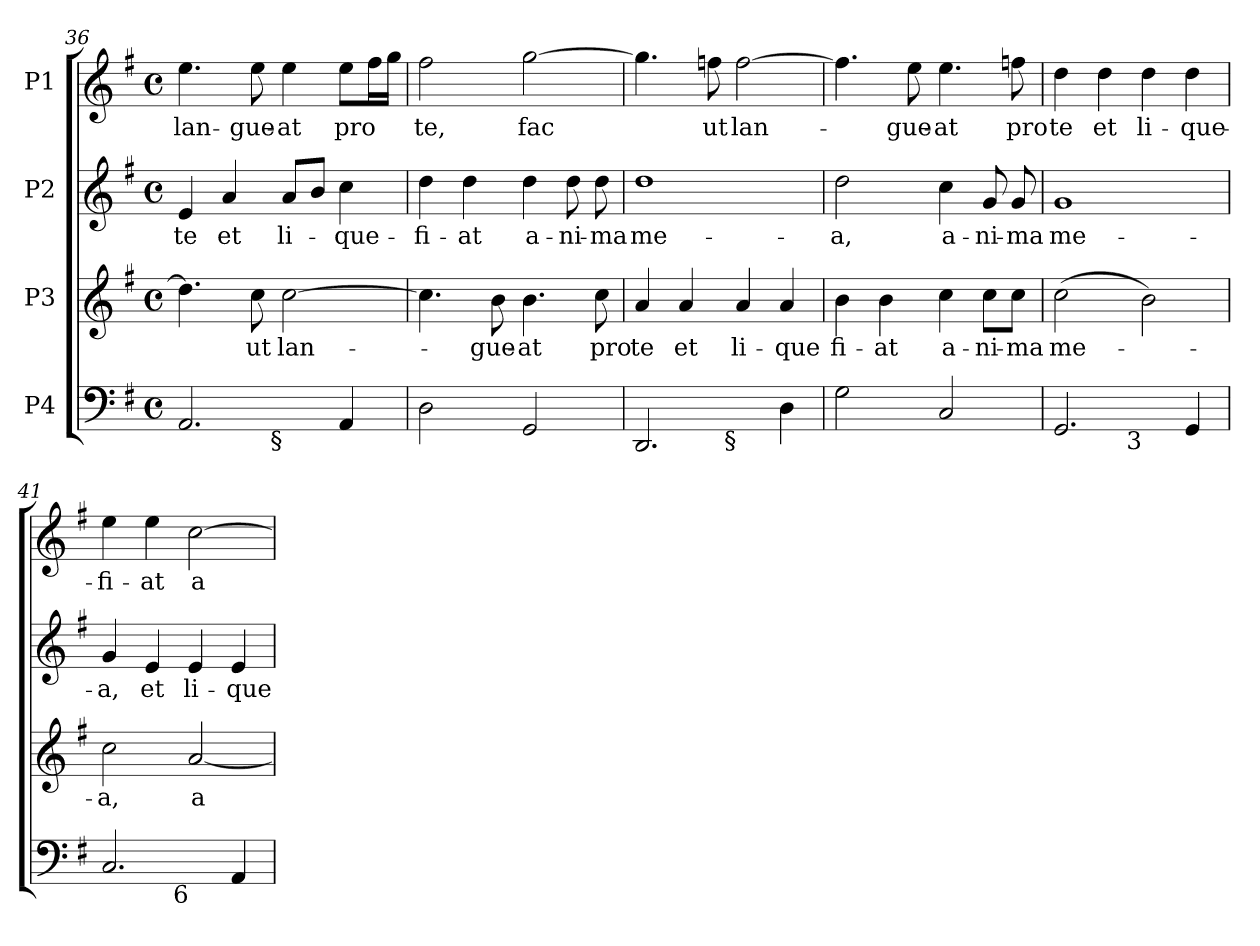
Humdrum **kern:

**kern	**kern	**text	**kern	**text	**kern	**text
*part4	*part3	*part3	*part2	*part2	*part1	*part1
*staff4	*staff3	*staff3	*staff2	*staff2	*staff1	*staff1
*I"P4	*I"P3	*	*I"P2	*	*I"P1	*
*clefF4	*clefG2	*	*clefG2	*	*clefG2	*
*k[f#]	*k[f#]	*	*k[f#]	*	*k[f#]	*
*G:	*G:	*	*G:	*	*G:	*
*M4/4	*M4/4	*	*M4/4	*	*M4/4	*
*met(c)	*met(c)	*	*met(c)	*	*met(c)	*
=36	=36	=36	=36	=36	=36	=36
!	!	!	!	!LO:LY:b:color=#000000	!	!
!LO:TX:b:rj:t=4	!	!	!	!	!	!
!	!	!	!	!	!	!LO:LY:b:color=#000000
*^	*	*	*	*	*	*
2.AAi/	2ryy	4.ddi\]	.	4ei/	te	4.eei\	lan-
!	!	!	!	!	!LO:LY:b:color=#000000	!	!
.	.	.	.	4ai/	et	.	.
!	!	!	!LO:LY:b:color=#000000	!	!	!	!
!	!	!	!	!	!	!	!LO:LY:b:color=#000000
.	.	8cci\	ut	.	.	8eei\	-gue-
!	!	!	!LO:LY:b:color=#000000	!	!	!	!
!	!	!	!	!	!LO:LY:b:color=#000000	!	!
!	!LO:TX:b:rj:t=§	!	!	!	!	!	!
!	!	!	!	!	!	!	!LO:LY:b:color=#000000
.	2ryy	[2cci\	lan-	8ai/L	li-	4eei\	-at
.	.	.	.	8bi/J	.	.	.
!	!	!	!	!	!LO:LY:b:color=#000000	!	!
!	!	!	!	!	!	!	!LO:LY:b:color=#000000
4AAi/	.	.	.	4cci\	-que-	8eei\L	pro
.	.	.	.	.	.	16ff#i\L	.
.	.	.	.	.	.	16ggi\JJ	.
*v	*v	*	*	*	*	*	*
=37	=37	=37	=37	=37	=37	=37
*^	*	*	*	*	*	*
!	!	!	!	!	!LO:LY:b:color=#000000	!	!
*v	*v	*	*	*	*	*	*
*^	*	*	*	*	*	*
!LO:TX:b:rj:t=7	!	!	!	!	!	!	!
!LO:TX:t=#	!	!	!	!	!	!	!
!	!	!	!	!	!	!	!LO:LY:b:color=#000000
*v	*v	*	*	*	*	*	*
2Di\	4.cci\]	.	4ddi\	-fi-	2ff#i\	te,
!	!	!	!	!LO:LY:b:color=#000000	!	!
.	.	.	4ddi\	-at	.	.
!	!	!LO:LY:b:color=#000000	!	!	!	!
.	8bi\	-gue-	.	.	.	.
!	!	!LO:LY:b:color=#000000	!	!	!	!
!	!	!	!	!LO:LY:b:color=#000000	!	!
!	!	!	!	!	!	!LO:LY:b:color=#000000
2GGi/	4.bi\	-at	4ddi\	a-	[2ggi\	fac
!	!	!	!	!LO:LY:b:color=#000000	!	!
.	.	.	8ddi\	-ni-	.	.
!	!	!LO:LY:b:color=#000000	!	!	!	!
!	!	!	!	!LO:LY:b:color=#000000	!	!
.	8cci\	pro	8ddi\	-ma	.	.
!!LO:PB:g=z
=38	=38	=38	=38	=38	=38	=38
!	!	!LO:LY:b:color=#000000	!	!	!	!
!LO:TX:b:rj:t=4	!	!	!	!	!	!
!	!	!	!	!LO:LY:b:color=#000000	!	!
*^	*	*	*	*	*	*
2.DDi/	2ryy	4ai/	te	1ddi	me-	4.ggi\]	.
!	!	!	!LO:LY:b:color=#000000	!	!	!	!
.	.	4ai/	et	.	.	.	.
!	!	!	!	!	!	!	!LO:LY:b:color=#000000
.	.	.	.	.	.	8ffni\	ut
!	!	!	!LO:LY:b:color=#000000	!	!	!	!
!	!LO:TX:b:rj:t=§	!	!	!	!	!	!
!	!	!	!	!	!	!	!LO:LY:b:color=#000000
.	2ryy	4ai/	li-	.	.	[2ffi\	lan-
!	!	!	!LO:LY:b:color=#000000	!	!	!	!
4Di\	.	4ai/	-que	.	.	.	.
*v	*v	*	*	*	*	*	*
=39	=39	=39	=39	=39	=39	=39
*^	*	*	*	*	*	*
!	!	!	!LO:LY:b:color=#000000	!	!	!	!
*v	*v	*	*	*	*	*	*
*^	*	*	*	*	*	*
!LO:TX:b:rj:t=u	!	!	!	!	!	!	!
!	!	!	!	!	!LO:LY:b:color=#000000	!	!
*v	*v	*	*	*	*	*	*
2Gi\	4bi\	fi-	2ddi\	-a,	4.ffi\]	.
!	!	!LO:LY:b:color=#000000	!	!	!	!
.	4bi\	-at	.	.	.	.
!	!	!	!	!	!	!LO:LY:b:color=#000000
.	.	.	.	.	8eei\	-gue-
!	!	!LO:LY:b:color=#000000	!	!	!	!
!	!	!	!	!LO:LY:b:color=#000000	!	!
!	!	!	!	!	!	!LO:LY:b:color=#000000
2Ci/	4cci\	a-	4cci\	a-	4.eei\	-at
!	!	!LO:LY:b:color=#000000	!	!	!	!
!	!	!	!	!LO:LY:b:color=#000000	!	!
.	8cci\L	-ni-	8gi/	-ni-	.	.
!	!	!LO:LY:b:color=#000000	!	!	!	!
!	!	!	!	!LO:LY:b:color=#000000	!	!
!	!	!	!	!	!	!LO:LY:b:color=#000000
.	8cci\J	-ma	8gi/	-ma	8ffi\	pro
=40	=40	=40	=40	=40	=40	=40
!	!	!LO:LY:b:color=#000000	!	!	!	!
!	!	!	!	!LO:LY:b:color=#000000	!	!
!LO:TX:b:rj:t=4	!	!	!	!	!	!
!	!	!	!	!	!	!LO:LY:b:color=#000000
*^	*	*	*	*	*	*
2.GGi/	2ryy	(2cci\	me-	1gi	me-	4ddi\	te
!	!	!	!	!	!	!	!LO:LY:b:color=#000000
.	.	.	.	.	.	4ddi\	et
!	!LO:TX:b:rj:t=3	!	!	!	!	!	!
!	!	!	!	!	!	!	!LO:LY:b:color=#000000
.	2ryy	2bi\)	.	.	.	4ddi\	li-
!	!	!	!	!	!	!	!LO:LY:b:color=#000000
4GGi/	.	.	.	.	.	4ddi\	-que-
=41	=41	=41	=41	=41	=41	=41	=41
!	!	!	!LO:LY:b:color=#000000	!	!	!	!
!	!	!	!	!	!LO:LY:b:color=#000000	!	!
!	!	!	!	!	!	!	!LO:LY:b:color=#000000
2.Ci/	2ryy	2cci\	-a,	4gi/	-a,	4eei\	-fi-
!	!	!	!	!	!LO:LY:b:color=#000000	!	!
!	!	!	!	!	!	!	!LO:LY:b:color=#000000
.	.	.	.	4ei/	et	4eei\	-at
!	!	!	!LO:LY:b:color=#000000	!	!	!	!
!	!	!	!	!	!LO:LY:b:color=#000000	!	!
!	!LO:TX:b:rj:t=6	!	!	!	!	!	!
!	!	!	!	!	!	!	!LO:LY:b:color=#000000
.	2ryy	[2ai/	a-	4ei/	li-	[2cci\	a-
!	!	!	!	!	!LO:LY:b:color=#000000	!	!
4AAi/	.	.	.	4ei/	-que-	.	.
*v	*v	*	*	*	*	*	*
=	=	=	=	=	=	=
*-	*-	*-	*-	*-	*-	*-
